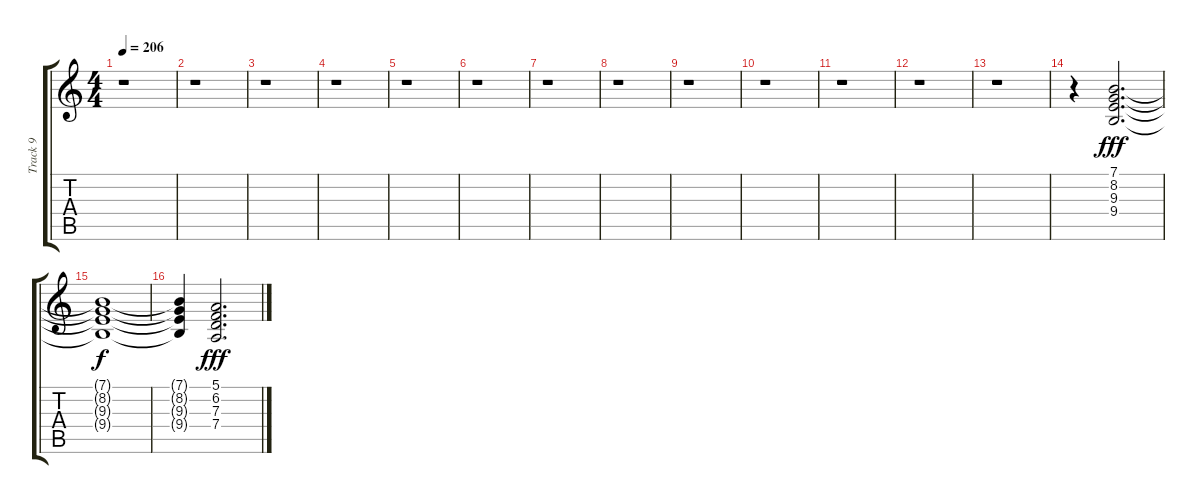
\track ("Track 9" "Track 9") {instrument pad2warm}
\staff {score tabs}
\tuning (E4 B3 G3 D3 A2 E2) {hide}
\ts (4 4)
\tempo 206
\clef g2
\ks c
r.1{dy fff} |
r.1 |
r.1 |
r.1 |
r.1 |
r.1 |
r.1 |
r.1 |
r.1 |
r.1 |
r.1 |
r.1 |
r.1 |
r.4 (7.1 8.2 9.3 9.4).2{d} |
(7.1{t} 8.2{t} 9.3{t} 9.4{t}).1{dy f} |
(7.1{t} 8.2{t} 9.3{t} 9.4{t}).4 (5.1 6.2 7.3 7.4).2{d dy fff}
